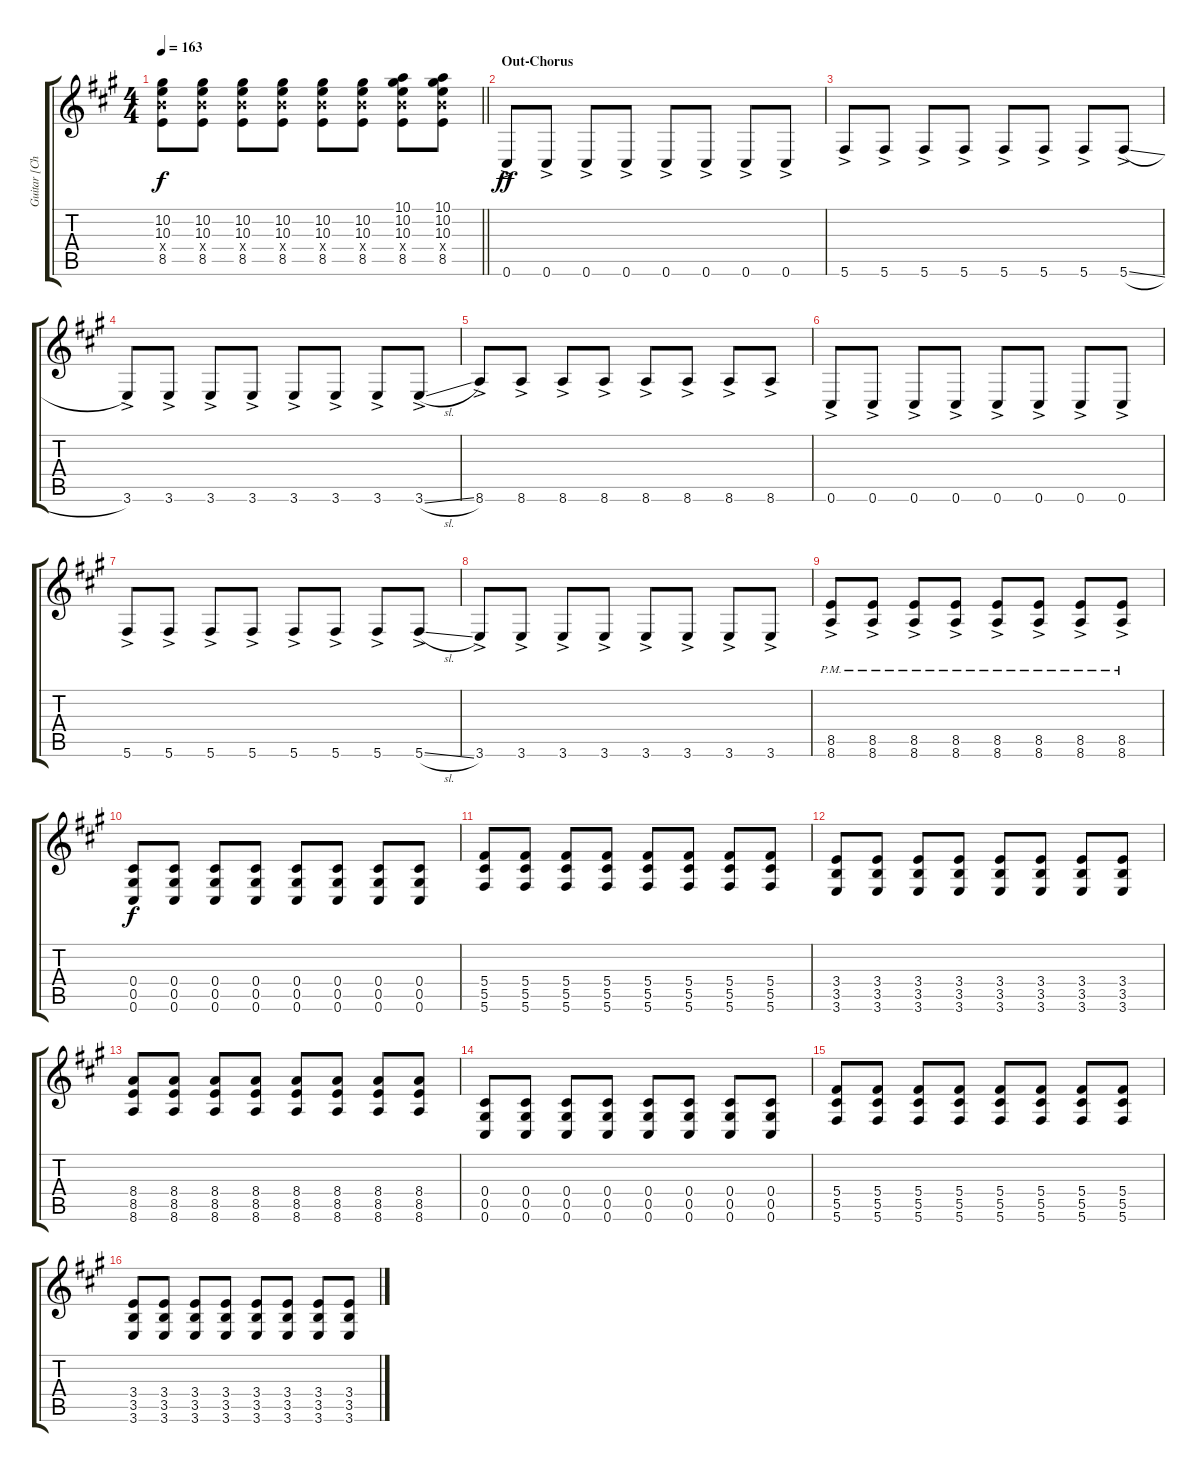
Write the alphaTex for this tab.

\track ("Guitar [Chris Day] " "Guitar [Ch") {instrument distortionguitar}
\staff {score tabs}
\tuning (B3 Bb3 Gb3 Db3 Ab2 Db2) {hide}
\ts (4 4)
\tempo 163
\clef g2
\barLineRight lightlight
\ks a
(10.2 10.3 10.4{x} 8.5).8{dy f} (10.2 10.3 10.4{x} 8.5).8 (10.2 10.3 10.4{x} 8.5).8 (10.2 10.3 10.4{x} 8.5).8 (10.2 10.3 10.4{x} 8.5).8 (10.2 10.3 10.4{x} 8.5).8 (10.1 10.2 10.3 10.4{x} 8.5).8 (10.1 10.2 10.3 10.4{x} 8.5).8 |
\section ("" "Out-Chorus")
0.6{ac}.8{dy ff} 0.6{ac}.8 0.6{ac}.8 0.6{ac}.8 0.6{ac}.8 0.6{ac}.8 0.6{ac}.8 0.6{ac}.8 |
5.6{ac}.8 5.6{ac}.8 5.6{ac}.8 5.6{ac}.8 5.6{ac}.8 5.6{ac}.8 5.6{ac}.8 5.6{sl ac}.8 |
3.6{ac}.8 3.6{ac}.8 3.6{ac}.8 3.6{ac}.8 3.6{ac}.8 3.6{ac}.8 3.6{ac}.8 3.6{sl ac}.8 |
8.6{ac}.8 8.6{ac}.8 8.6{ac}.8 8.6{ac}.8 8.6{ac}.8 8.6{ac}.8 8.6{ac}.8 8.6{ac}.8 |
0.6{ac}.8 0.6{ac}.8 0.6{ac}.8 0.6{ac}.8 0.6{ac}.8 0.6{ac}.8 0.6{ac}.8 0.6{ac}.8 |
5.6{ac}.8 5.6{ac}.8 5.6{ac}.8 5.6{ac}.8 5.6{ac}.8 5.6{ac}.8 5.6{ac}.8 5.6{sl ac}.8 |
3.6{ac}.8 3.6{ac}.8 3.6{ac}.8 3.6{ac}.8 3.6{ac}.8 3.6{ac}.8 3.6{ac}.8 3.6{ac}.8 |
(8.5{ac pm} 8.6{ac pm}).8 (8.5{ac pm} 8.6{ac pm}).8 (8.5{ac pm} 8.6{ac pm}).8 (8.5{ac pm} 8.6{ac pm}).8 (8.5{ac pm} 8.6{ac pm}).8 (8.5{ac pm} 8.6{ac pm}).8 (8.5{ac pm} 8.6{ac pm}).8 (8.5{ac pm} 8.6{ac pm}).8 |
(0.4 0.5 0.6).8{dy f} (0.4 0.5 0.6).8 (0.4 0.5 0.6).8 (0.4 0.5 0.6).8 (0.4 0.5 0.6).8 (0.4 0.5 0.6).8 (0.4 0.5 0.6).8 (0.4 0.5 0.6).8 |
(5.4 5.5 5.6).8 (5.4 5.5 5.6).8 (5.4 5.5 5.6).8 (5.4 5.5 5.6).8 (5.4 5.5 5.6).8 (5.4 5.5 5.6).8 (5.4 5.5 5.6).8 (5.4 5.5 5.6).8 |
(3.4 3.5 3.6).8 (3.4 3.5 3.6).8 (3.4 3.5 3.6).8 (3.4 3.5 3.6).8 (3.4 3.5 3.6).8 (3.4 3.5 3.6).8 (3.4 3.5 3.6).8 (3.4 3.5 3.6).8 |
(8.4 8.5 8.6).8 (8.4 8.5 8.6).8 (8.4 8.5 8.6).8 (8.4 8.5 8.6).8 (8.4 8.5 8.6).8 (8.4 8.5 8.6).8 (8.4 8.5 8.6).8 (8.4 8.5 8.6).8 |
(0.4 0.5 0.6).8 (0.4 0.5 0.6).8 (0.4 0.5 0.6).8 (0.4 0.5 0.6).8 (0.4 0.5 0.6).8 (0.4 0.5 0.6).8 (0.4 0.5 0.6).8 (0.4 0.5 0.6).8 |
(5.4 5.5 5.6).8 (5.4 5.5 5.6).8 (5.4 5.5 5.6).8 (5.4 5.5 5.6).8 (5.4 5.5 5.6).8 (5.4 5.5 5.6).8 (5.4 5.5 5.6).8 (5.4 5.5 5.6).8 |
(3.4 3.5 3.6).8 (3.4 3.5 3.6).8 (3.4 3.5 3.6).8 (3.4 3.5 3.6).8 (3.4 3.5 3.6).8 (3.4 3.5 3.6).8 (3.4 3.5 3.6).8 (3.4 3.5 3.6).8
